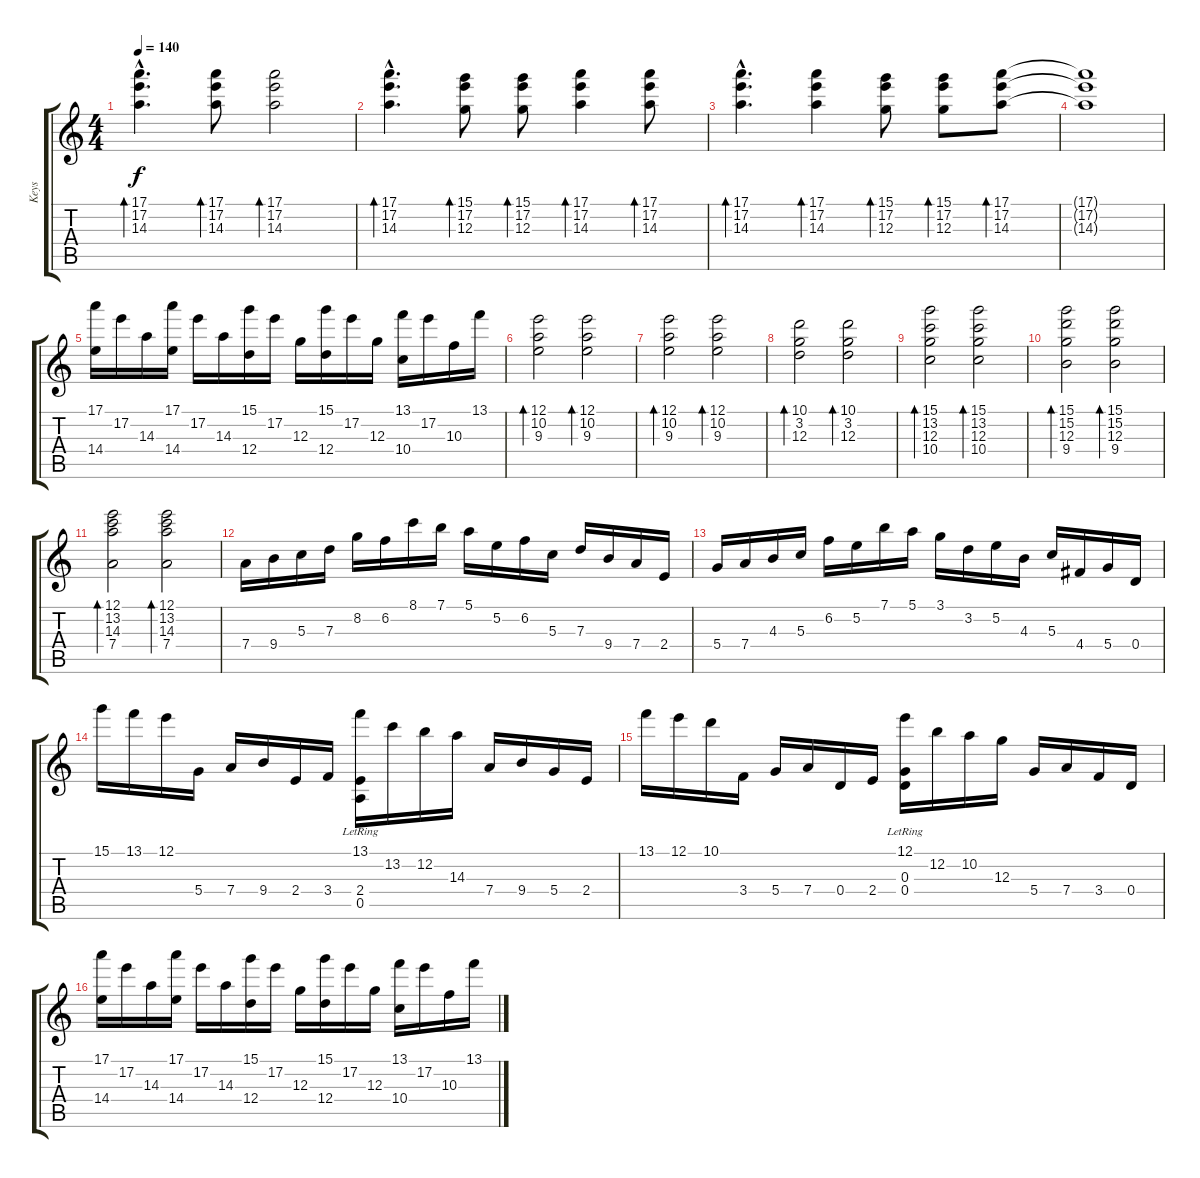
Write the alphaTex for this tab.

\track ("Keys" "Keys") {instrument acousticguitarsteel}
\staff {score tabs}
\tuning (E4 B3 G3 D3 A2 E2) {hide}
\ts (4 4)
\tempo 140
\clef g2
\ks c
(17.1{hac} 17.2{hac} 14.3{hac}).4{d bd 240 dy f volume 6} (17.1 17.2 14.3).8{bd 240} (17.1 17.2 14.3).2{bd 240} |
(17.1{hac} 17.2{hac} 14.3{hac}).4{d bd 240} (15.1 17.2 12.3).8{bd 240} (15.1 17.2 12.3).8{bd 240} (17.1 17.2 14.3).4{bd 240} (17.1 17.2 14.3).8{bd 240} |
(17.1{hac} 17.2{hac} 14.3{hac}).4{d bd 240} (17.1 17.2 14.3).4{bd 240} (15.1 17.2 12.3).8{bd 240} (15.1 17.2 12.3).8{bd 240} (17.1 17.2 14.3).8{bd 240} |
(17.1{t} 17.2{t} 14.3{t}).1{volume 9} |
(17.1 14.4).16 17.2.16 14.3.16 (17.1 14.4).16 17.2.16 14.3.16 (15.1 12.4).16 17.2.16 12.3.16 (15.1 12.4).16 17.2.16 12.3.16 (13.1 10.4).16 17.2.16 10.3.16 13.1.16 |
(12.1 10.2 9.3).2{bd 240} (12.1 10.2 9.3).2{bd 240} |
(12.1 10.2 9.3).2{bd 240} (12.1 10.2 9.3).2{bd 240} |
(10.1 3.2 12.3).2{bd 240} (10.1 3.2 12.3).2{bd 240} |
(15.1 13.2 12.3 10.4).2{bd 240} (15.1 13.2 12.3 10.4).2{bd 240} |
(15.1 15.2 12.3 9.4).2{bd 240} (15.1 15.2 12.3 9.4).2{bd 240} |
(12.1 13.2 14.3 7.4).2{bd 240} (12.1 13.2 14.3 7.4).2{bd 240} |
7.4.16 9.4.16 5.3.16 7.3.16 8.2.16 6.2.16 8.1.16 7.1.16 5.1.16 5.2.16 6.2.16 5.3.16 7.3.16 9.4.16 7.4.16 2.4.16 |
5.4.16 7.4.16 4.3.16 5.3.16 6.2.16 5.2.16 7.1.16 5.1.16 3.1.16 3.2.16 5.2.16 4.3.16 5.3.16 4.4.16 5.4.16 0.4.16 |
15.1.16 13.1.16 12.1.16 5.4.16 7.4.16 9.4.16 2.4.16 3.4.16 (13.1 2.4{lr} 0.5{lr}).16 13.2.16 12.2.16 14.3.16 7.4.16 9.4.16 5.4.16 2.4.16 |
13.1.16 12.1.16 10.1.16 3.4.16 5.4.16 7.4.16 0.4.16 2.4.16 (12.1 0.3{lr} 0.4{lr}).16 12.2.16 10.2.16 12.3.16 5.4.16 7.4.16 3.4.16 0.4.16 |
(17.1 14.4).16 17.2.16 14.3.16 (17.1 14.4).16 17.2.16 14.3.16 (15.1 12.4).16 17.2.16 12.3.16 (15.1 12.4).16 17.2.16 12.3.16 (13.1 10.4).16 17.2.16 10.3.16 13.1.16
